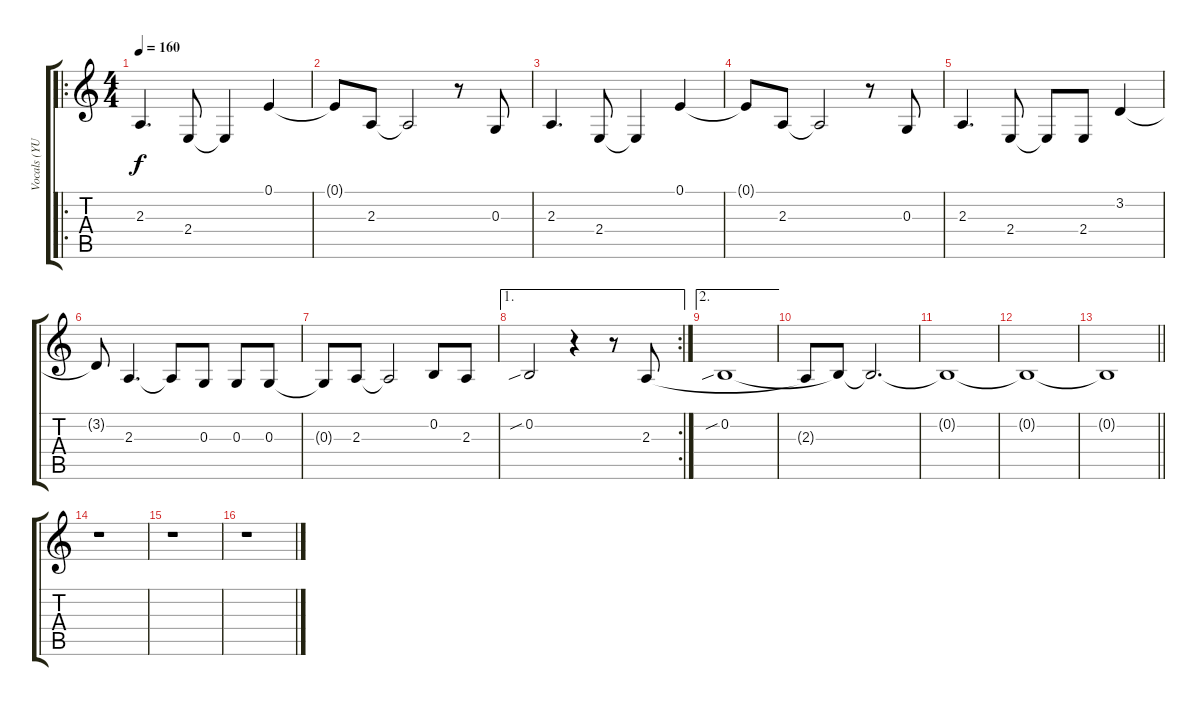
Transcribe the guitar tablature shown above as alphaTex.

\track ("Vocals (YUKI)" "Vocals (YU") {instrument tenorsax}
\staff {score tabs}
\tuning (E4 B3 G3 D3 A2 E2) {hide}
\ro
\ts (4 4)
\tempo 160
\clef g2
\ks c
2.3.4{d dy f} 2.4.8 2.4{t}.4 0.1.4 |
0.1{t}.8 2.3.8 2.3{t}.2 r.8 0.3.8 |
2.3.4{d} 2.4.8 2.4{t}.4 0.1.4 |
0.1{t}.8 2.3.8 2.3{t}.2 r.8 0.3.8 |
2.3.4{d} 2.4.8 2.4{t}.8 2.4.8 3.2.4 |
3.2{t}.8 2.3.4{d} 2.3{t}.8 0.3.8 0.3.8 0.3.8 |
0.3{t}.8 2.3.8 2.3{t}.2 0.2.8 2.3.8 |
\ae 1
\rc 2
0.2{sib}.2 r.4 r.8 2.3.8 |
\ae 2
0.2{sib}.1 |
2.3{t}.8 0.2{t}.8 0.2{t}.2{d} |
0.2{t}.1 |
0.2{t}.1 |
\barLineRight lightlight
0.2{t}.1{volume 3} |
r.1{volume 11} |
r.1 |
r.1
